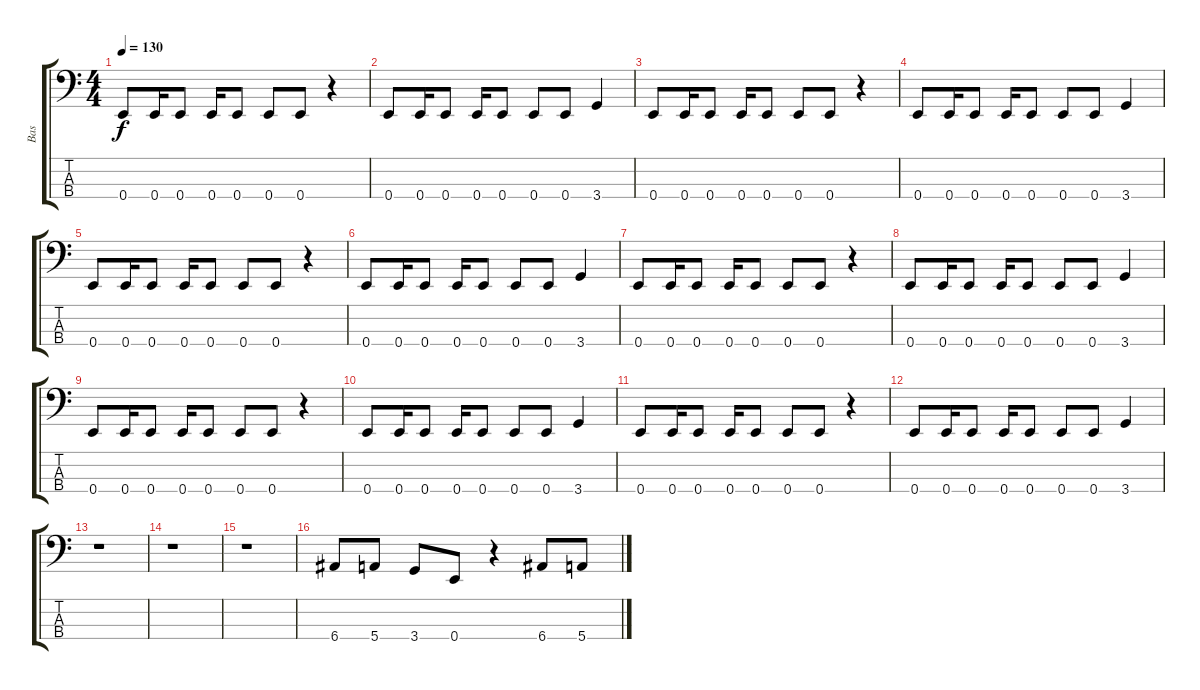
\track ("Bas" "Bas") {instrument electricbassfinger}
\staff {score tabs}
\tuning (G2 D2 A1 E1) {hide}
\ts (4 4)
\tempo 130
\clef f4
\ks c
0.4.8{dy f} 0.4.16 0.4.8 0.4.16 0.4.8 0.4.8 0.4.8 r.4 |
0.4.8 0.4.16 0.4.8 0.4.16 0.4.8 0.4.8 0.4.8 3.4.4 |
0.4.8 0.4.16 0.4.8 0.4.16 0.4.8 0.4.8 0.4.8 r.4 |
0.4.8 0.4.16 0.4.8 0.4.16 0.4.8 0.4.8 0.4.8 3.4.4 |
0.4.8 0.4.16 0.4.8 0.4.16 0.4.8 0.4.8 0.4.8 r.4 |
0.4.8 0.4.16 0.4.8 0.4.16 0.4.8 0.4.8 0.4.8 3.4.4 |
0.4.8 0.4.16 0.4.8 0.4.16 0.4.8 0.4.8 0.4.8 r.4 |
0.4.8 0.4.16 0.4.8 0.4.16 0.4.8 0.4.8 0.4.8 3.4.4 |
0.4.8 0.4.16 0.4.8 0.4.16 0.4.8 0.4.8 0.4.8 r.4 |
0.4.8 0.4.16 0.4.8 0.4.16 0.4.8 0.4.8 0.4.8 3.4.4 |
0.4.8 0.4.16 0.4.8 0.4.16 0.4.8 0.4.8 0.4.8 r.4 |
0.4.8 0.4.16 0.4.8 0.4.16 0.4.8 0.4.8 0.4.8 3.4.4 |
r.1 |
r.1 |
r.1 |
6.4.8 5.4.8 3.4.8 0.4.8 r.4 6.4.8 5.4.8
